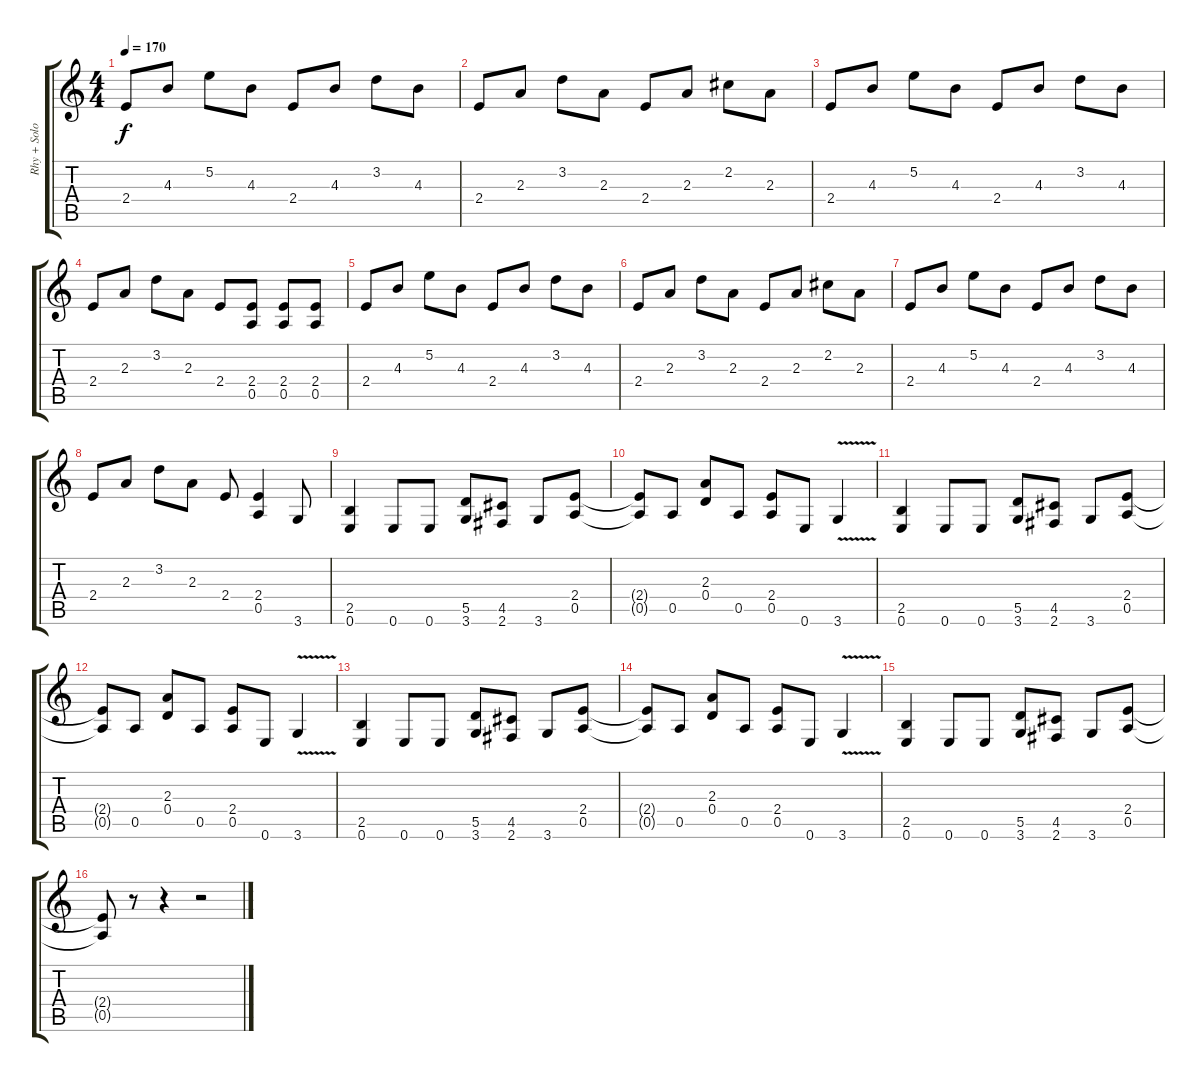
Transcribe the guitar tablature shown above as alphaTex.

\track ("Rhy + Solo" "Rhy + Solo") {instrument distortionguitar}
\staff {score tabs}
\tuning (E4 B3 G3 D3 A2 E2) {hide}
\ts (4 4)
\tempo 170
\clef g2
\ks c
2.4.8{dy f} 4.3.8 5.2.8 4.3.8 2.4.8 4.3.8 3.2.8 4.3.8 |
2.4.8 2.3.8 3.2.8 2.3.8 2.4.8 2.3.8 2.2.8 2.3.8 |
2.4.8 4.3.8 5.2.8 4.3.8 2.4.8 4.3.8 3.2.8 4.3.8 |
2.4.8 2.3.8 3.2.8 2.3.8 2.4.8 (2.4 0.5).8 (2.4 0.5).8 (2.4 0.5).8 |
2.4.8 4.3.8 5.2.8 4.3.8 2.4.8 4.3.8 3.2.8 4.3.8 |
2.4.8 2.3.8 3.2.8 2.3.8 2.4.8 2.3.8 2.2.8 2.3.8 |
2.4.8 4.3.8 5.2.8 4.3.8 2.4.8 4.3.8 3.2.8 4.3.8 |
2.4.8 2.3.8 3.2.8 2.3.8 2.4.8 (2.4 0.5).4 3.6.8 |
(2.5 0.6).4 0.6.8 0.6.8 (5.5 3.6).8 (4.5 2.6).8 3.6.8 (2.4 0.5).8 |
(2.4{t} 0.5{t}).8 0.5.8 (2.3 0.4).8 0.5.8 (2.4 0.5).8 0.6.8 3.6{v}.4 |
(2.5 0.6).4 0.6.8 0.6.8 (5.5 3.6).8 (4.5 2.6).8 3.6.8 (2.4 0.5).8 |
(2.4{t} 0.5{t}).8 0.5.8 (2.3 0.4).8 0.5.8 (2.4 0.5).8 0.6.8 3.6{v}.4 |
(2.5 0.6).4 0.6.8 0.6.8 (5.5 3.6).8 (4.5 2.6).8 3.6.8 (2.4 0.5).8 |
(2.4{t} 0.5{t}).8 0.5.8 (2.3 0.4).8 0.5.8 (2.4 0.5).8 0.6.8 3.6{v}.4 |
(2.5 0.6).4 0.6.8 0.6.8 (5.5 3.6).8 (4.5 2.6).8 3.6.8 (2.4 0.5).8 |
(2.4{t} 0.5{t}).8 r.8 r.4 r.2
